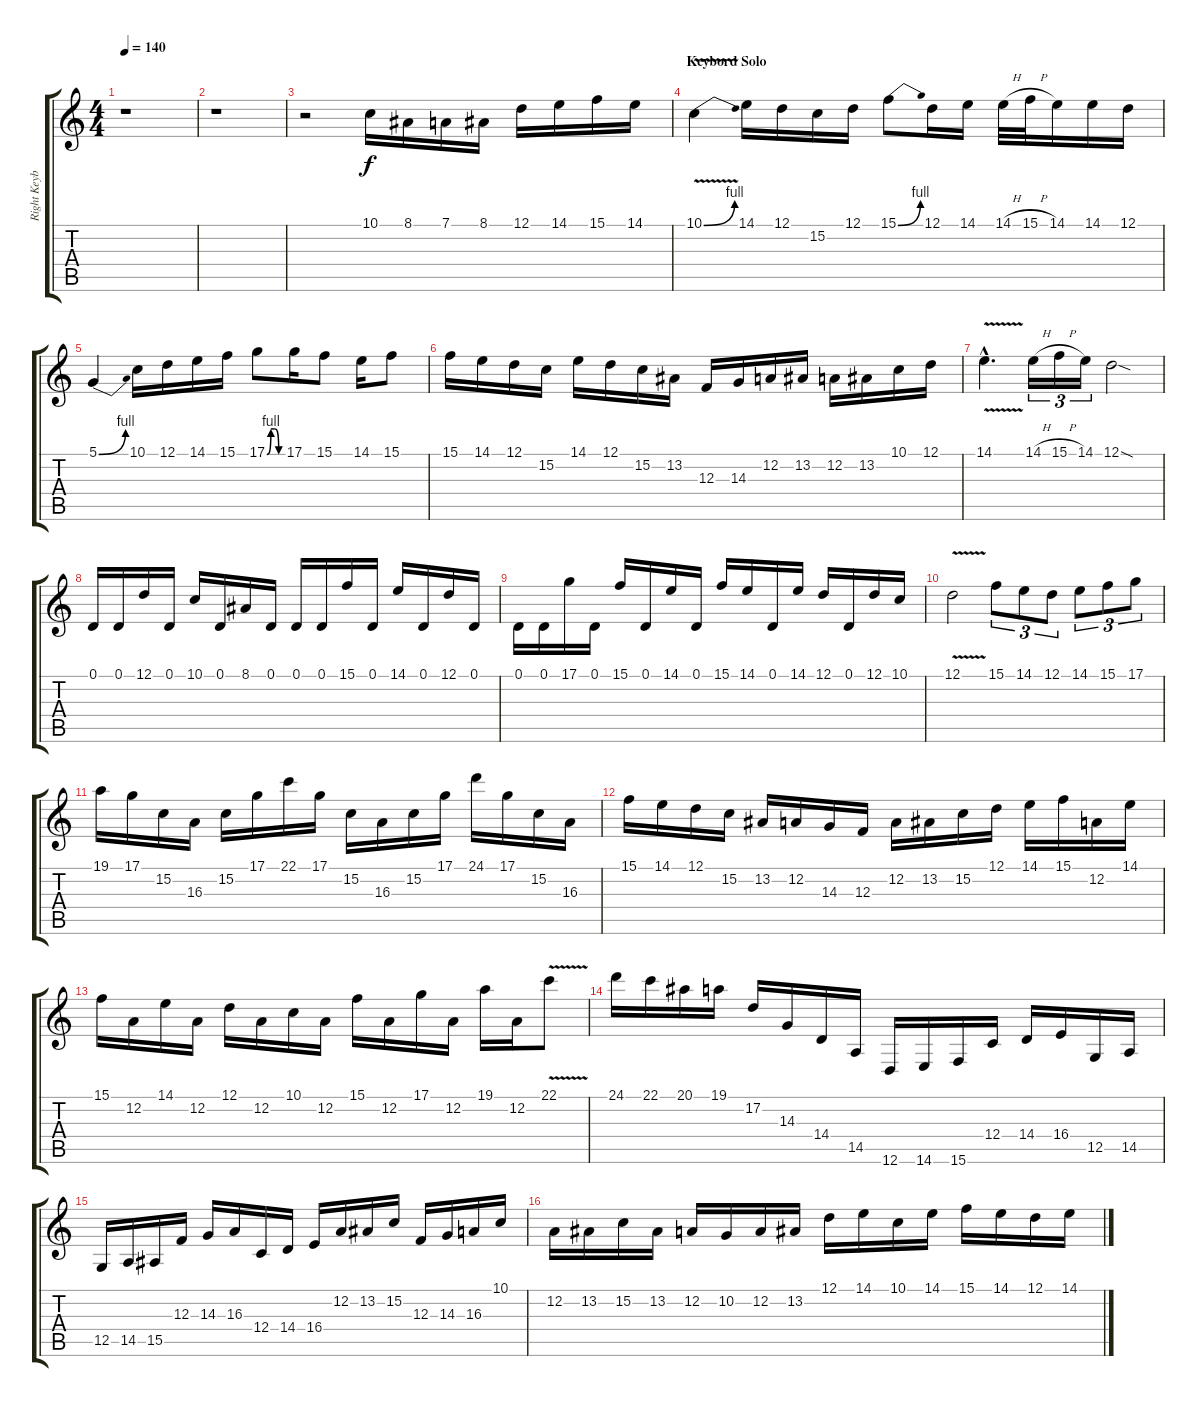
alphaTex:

\track ("Right Keybord" "Right Keyb") {instrument stringensemble1}
\staff {score tabs}
\tuning (D4 A3 F3 C3 G2 D2) {hide}
\ts (4 4)
\tempo 140
\clef g2
\ks c
r.1{dy f} |
r.1 |
r.2{volume 12 instrument lead3calliope} 10.1.16 8.1.16 7.1.16 8.1.16 12.1.16 14.1.16 15.1.16 14.1.16 |
\section ("" "Keybord Solo")
10.1{be (bend 0 0 60 4) v}.4 14.1.16 12.1.16 15.2.16 12.1.16 15.1{be (bend 0 0 60 4)}.8 12.1.16 14.1.16 14.1{h}.32 15.1{h}.32 14.1.16 14.1.16 12.1.16 |
5.1{be (bend 0 0 60 4)}.4 10.1.16 12.1.16 14.1.16 15.1.16 17.1{be (custom 0 0 15 4 30 4 45 0 60 0)}.8 17.1.16 15.1.8 14.1.16 15.1.8 |
15.1.16 14.1.16 12.1.16 15.2.16 14.1.16 12.1.16 15.2.16 13.2.16 12.3.16 14.3.16 12.2.16 13.2.16 12.2.16 13.2.16 10.1.16 12.1.16 |
14.1{v hac}.4{d} 14.1{h}.16{tu (3 2)} 15.1{h}.16{tu (3 2)} 14.1.16{tu (3 2)} 12.1{sod}.2 |
0.1.16 0.1.16 12.1.16 0.1.16 10.1.16 0.1.16 8.1.16 0.1.16 0.1.16 0.1.16 15.1.16 0.1.16 14.1.16 0.1.16 12.1.16 0.1.16 |
0.1.16 0.1.16 17.1.16 0.1.16 15.1.16 0.1.16 14.1.16 0.1.16 15.1.16 14.1.16 0.1.16 14.1.16 12.1.16 0.1.16 12.1.16 10.1.16 |
12.1{v}.2 15.1.8{tu (3 2)} 14.1.8{tu (3 2)} 12.1.8{tu (3 2)} 14.1.8{tu (3 2)} 15.1.8{tu (3 2)} 17.1.8{tu (3 2)} |
19.1.16 17.1.16 15.2.16 16.3.16 15.2.16 17.1.16 22.1.16 17.1.16 15.2.16 16.3.16 15.2.16 17.1.16 24.1.16 17.1.16 15.2.16 16.3.16 |
15.1.16 14.1.16 12.1.16 15.2.16 13.2.16 12.2.16 14.3.16 12.3.16 12.2.16 13.2.16 15.2.16 12.1.16 14.1.16 15.1.16 12.2.16 14.1.16 |
15.1.16 12.2.16 14.1.16 12.2.16 12.1.16 12.2.16 10.1.16 12.2.16 15.1.16 12.2.16 17.1.16 12.2.16 19.1.16 12.2.16 22.1{v}.8 |
24.1.16 22.1.16 20.1.16 19.1.16 17.2.16 14.3.16 14.4.16 14.5.16 12.6.16 14.6.16 15.6.16 12.4.16 14.4.16 16.4.16 12.5.16 14.5.16 |
12.5.16 14.5.16 15.5.16 12.3.16 14.3.16 16.3.16 12.4.16 14.4.16 16.4.16 12.2.16 13.2.16 15.2.16 12.3.16 14.3.16 16.3.16 10.1.16 |
12.2.16 13.2.16 15.2.16 13.2.16 12.2.16 10.2.16 12.2.16 13.2.16 12.1.16 14.1.16 10.1.16 14.1.16 15.1.16 14.1.16 12.1.16 14.1.16
